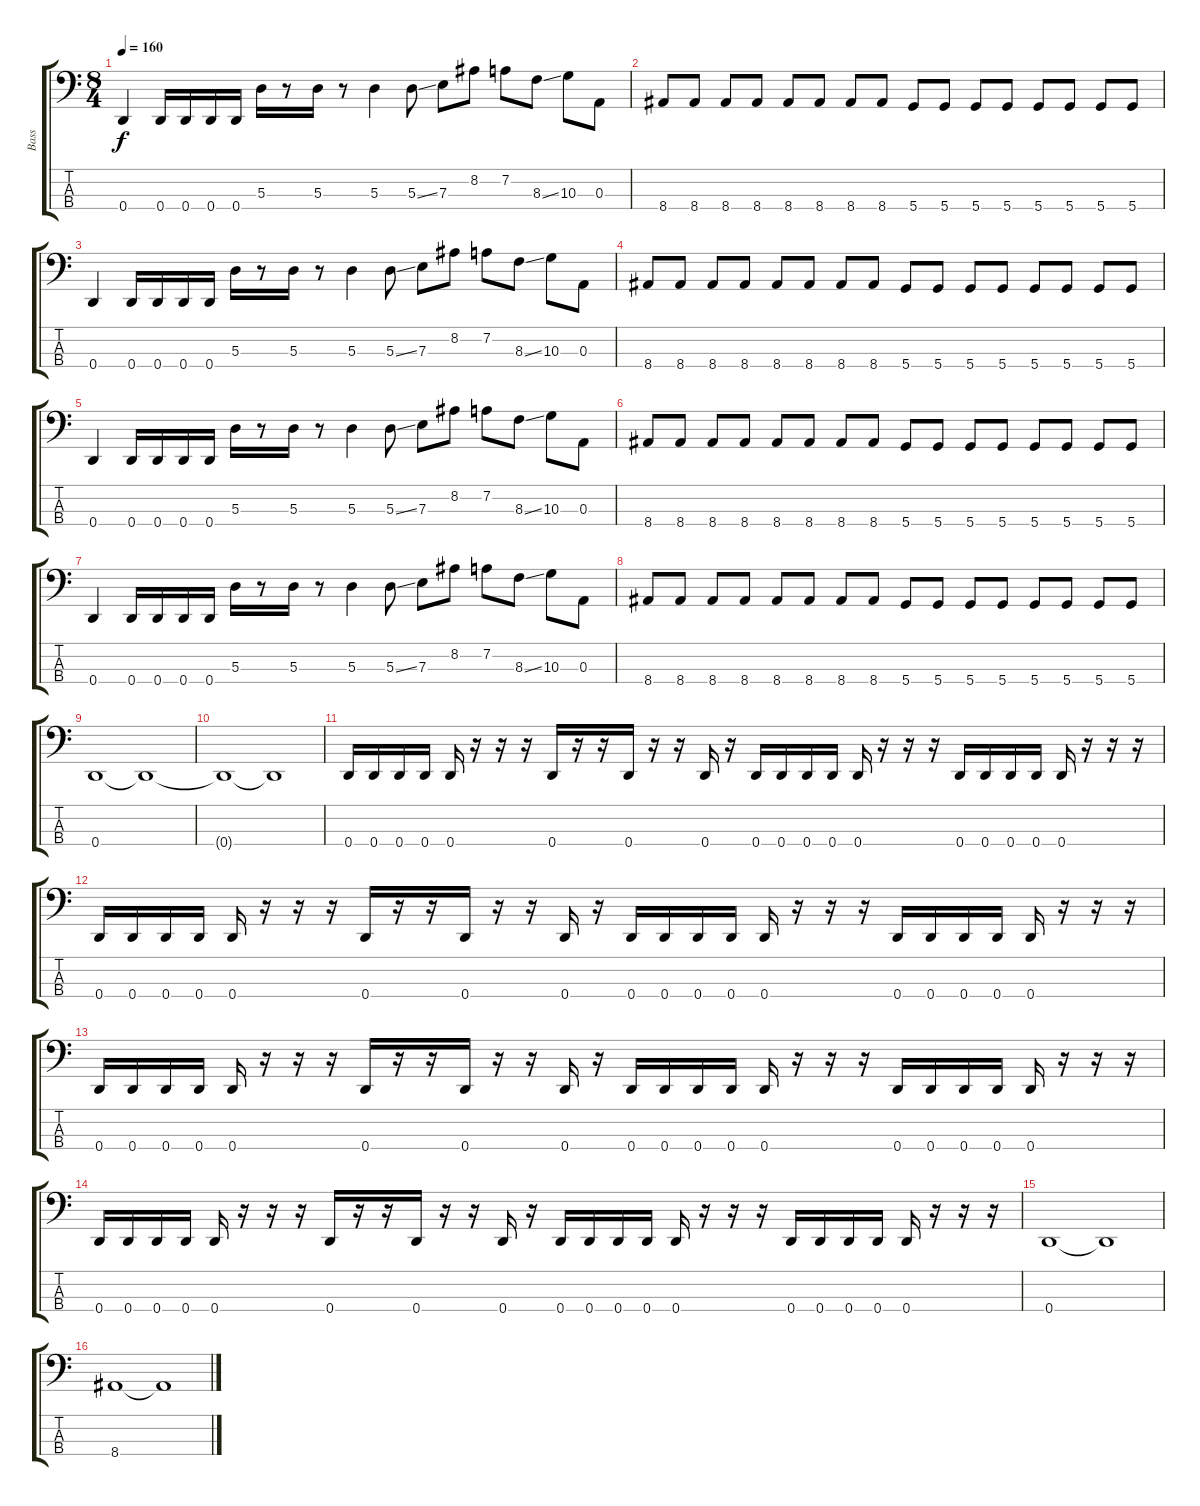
\track ("Bass" "Bass") {instrument electricbasspick}
\staff {score tabs}
\tuning (G2 D2 A1 D1) {hide}
\ts (8 4)
\tempo 160
\clef f4
\ks c
0.4.4{dy f} 0.4.16 0.4.16 0.4.16 0.4.16 5.3.16 r.8 5.3.16 r.8 5.3.4 5.3{ss}.8 7.3.8 8.2.8 7.2.8 8.3{ss}.8 10.3.8 0.3.8 |
8.4.8 8.4.8 8.4.8 8.4.8 8.4.8 8.4.8 8.4.8 8.4.8 5.4.8 5.4.8 5.4.8 5.4.8 5.4.8 5.4.8 5.4.8 5.4.8 |
0.4.4 0.4.16 0.4.16 0.4.16 0.4.16 5.3.16 r.8 5.3.16 r.8 5.3.4 5.3{ss}.8 7.3.8 8.2.8 7.2.8 8.3{ss}.8 10.3.8 0.3.8 |
8.4.8 8.4.8 8.4.8 8.4.8 8.4.8 8.4.8 8.4.8 8.4.8 5.4.8 5.4.8 5.4.8 5.4.8 5.4.8 5.4.8 5.4.8 5.4.8 |
0.4.4 0.4.16 0.4.16 0.4.16 0.4.16 5.3.16 r.8 5.3.16 r.8 5.3.4 5.3{ss}.8 7.3.8 8.2.8 7.2.8 8.3{ss}.8 10.3.8 0.3.8 |
8.4.8 8.4.8 8.4.8 8.4.8 8.4.8 8.4.8 8.4.8 8.4.8 5.4.8 5.4.8 5.4.8 5.4.8 5.4.8 5.4.8 5.4.8 5.4.8 |
0.4.4 0.4.16 0.4.16 0.4.16 0.4.16 5.3.16 r.8 5.3.16 r.8 5.3.4 5.3{ss}.8 7.3.8 8.2.8 7.2.8 8.3{ss}.8 10.3.8 0.3.8 |
8.4.8 8.4.8 8.4.8 8.4.8 8.4.8 8.4.8 8.4.8 8.4.8 5.4.8 5.4.8 5.4.8 5.4.8 5.4.8 5.4.8 5.4.8 5.4.8 |
0.4.1 0.4{t}.1 |
0.4{t}.1 0.4{t}.1 |
0.4.16 0.4.16 0.4.16 0.4.16 0.4.16 r.16 r.16 r.16 0.4.16 r.16 r.16 0.4.16 r.16 r.16 0.4.16 r.16 0.4.16 0.4.16 0.4.16 0.4.16 0.4.16 r.16 r.16 r.16 0.4.16 0.4.16 0.4.16 0.4.16 0.4.16 r.16 r.16 r.16 |
0.4.16 0.4.16 0.4.16 0.4.16 0.4.16 r.16 r.16 r.16 0.4.16 r.16 r.16 0.4.16 r.16 r.16 0.4.16 r.16 0.4.16 0.4.16 0.4.16 0.4.16 0.4.16 r.16 r.16 r.16 0.4.16 0.4.16 0.4.16 0.4.16 0.4.16 r.16 r.16 r.16 |
0.4.16 0.4.16 0.4.16 0.4.16 0.4.16 r.16 r.16 r.16 0.4.16 r.16 r.16 0.4.16 r.16 r.16 0.4.16 r.16 0.4.16 0.4.16 0.4.16 0.4.16 0.4.16 r.16 r.16 r.16 0.4.16 0.4.16 0.4.16 0.4.16 0.4.16 r.16 r.16 r.16 |
0.4.16 0.4.16 0.4.16 0.4.16 0.4.16 r.16 r.16 r.16 0.4.16 r.16 r.16 0.4.16 r.16 r.16 0.4.16 r.16 0.4.16 0.4.16 0.4.16 0.4.16 0.4.16 r.16 r.16 r.16 0.4.16 0.4.16 0.4.16 0.4.16 0.4.16 r.16 r.16 r.16 |
0.4.1 0.4{t}.1 |
8.4.1 8.4{t}.1
